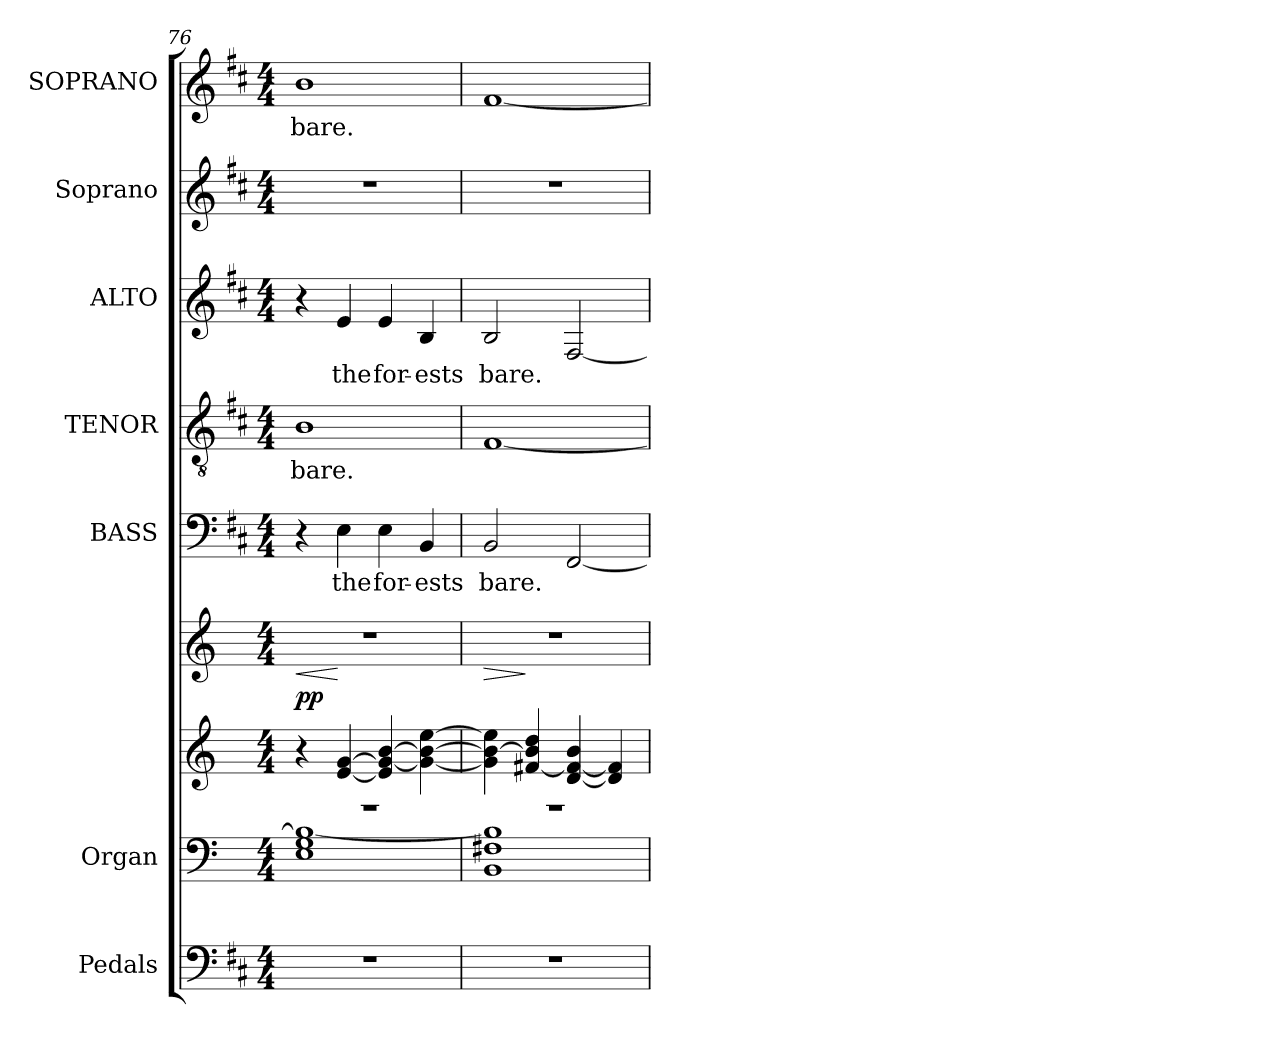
**kern	**kern	**kern	**kern	**dynam	**kern	**text	**kern	**text	**kern	**text	**kern	**kern	**text
*part7	*part6	*part6	*part6	*part6	*part5	*part5	*part4	*part4	*part3	*part3	*part2	*part1	*part1
*staff9	*staff8	*staff7	*staff6	*staff6/7/8	*staff5	*staff5	*staff4	*staff4	*staff3	*staff3	*staff2	*staff1	*staff1
*I"Pedals	*I"Organ	*	*	*	*I"BASS	*	*I"TENOR	*	*I"ALTO	*	*I"Soprano	*I"SOPRANO	*
*I'Ped.	*I'Org.	*	*	*	*I'B.	*	*I'T.	*	*I'A.	*	*I'S.	*I'S.	*
*clefF4	*clefF4	*clefG2	*clefG2	*	*clefF4	*	*clefGv2	*	*clefG2	*	*clefG2	*clefG2	*
*	*	*	*	*	*	*	*ITrd7c12	*	*	*	*	*	*
*k[f#c#]	*k[]	*k[]	*k[]	*	*k[f#c#]	*	*k[f#c#]	*	*k[f#c#]	*	*k[f#c#]	*k[f#c#]	*
*D:	*C:	*C:	*C:	*	*D:	*	*D:	*	*D:	*	*D:	*D:	*
*M4/4	*M4/4	*M4/4	*M4/4	*	*M4/4	*	*M4/4	*	*M4/4	*	*M4/4	*M4/4	*
=76	=76	=76	=76	=76	=76	=76	=76	=76	=76	=76	=76	=76	=76
*	*^	*	*	*	*	*	*	*	*	*	*	*	*
!	!	!	!	!	!LO:HP:b	!	!	!	!	!	!	!	!	!
!	!	!	!	!	!	!	!	!	!LO:LY:b:color=#000000	!	!	!	!	!
!	!	!	!	!	!	!	!	!	!	!	!	!	!	!LO:LY:b:color=#000000
1r	1r	1Ei 1Gi 1Bi_	4r	1r	< pp	4r	.	1BBi	bare.	4r	.	1r	1bi	bare.
!	!	!	!	!	!	!	!LO:LY:b:color=#000000	!	!	!	!	!	!	!
!	!	!	!	!	!	!	!	!	!	!	!LO:LY:b:color=#000000	!	!	!
.	.	.	[4ei/ [4gi	.	[	4Ei\	the	.	.	4ei/	the	.	.	.
!	!	!	!	!	!	!	!LO:LY:b:color=#000000	!	!	!	!	!	!	!
!	!	!	!	!	!	!	!	!	!	!	!LO:LY:b:color=#000000	!	!	!
.	.	.	4ei/] 4gi_ [4bi	.	.	4Ei\	for-	.	.	4ei/	for-	.	.	.
!	!	!	!	!	!	!	!LO:LY:b:color=#000000	!	!	!	!	!	!	!
!	!	!	!	!	!	!	!	!	!	!	!LO:LY:b:color=#000000	!	!	!
.	.	.	4gi\_ 4bi_ [4eei	.	.	4BBi/	-ests	.	.	4Bi/	-ests	.	.	.
=77	=77	=77	=77	=77	=77	=77	=77	=77	=77	=77	=77	=77	=77	=77
!	!	!	!	!	!LO:HP:b	!	!	!	!	!	!	!	!	!
!	!	!	!	!	!	!	!LO:LY:b:color=#000000	!	!	!	!	!	!	!
!	!	!	!	!	!	!	!	!	!	!	!LO:LY:b:color=#000000	!	!	!
1r	1r	1BBi 1F#i 1Bi]	4gi\] 4bi_ 4eei]	1r	>	2BBi/	bare.	[1FF#i	.	2Bi/	bare.	1r	[1f#i	.
.	.	.	[4f#i/ 4bi] 4ddi	.	]	.	.	.	.	.	.	.	.	.
.	.	.	[4di/ 4f#i_ 4bi	.	.	[2FF#i/	.	.	.	[2F#i/	.	.	.	.
.	.	.	4di/] 4f#i]	.	.	.	.	.	.	.	.	.	.	.
*	*v	*v	*	*	*	*	*	*	*	*	*	*	*	*
=	=	=	=	=	=	=	=	=	=	=	=	=	=
*-	*-	*-	*-	*-	*-	*-	*-	*-	*-	*-	*-	*-	*-
